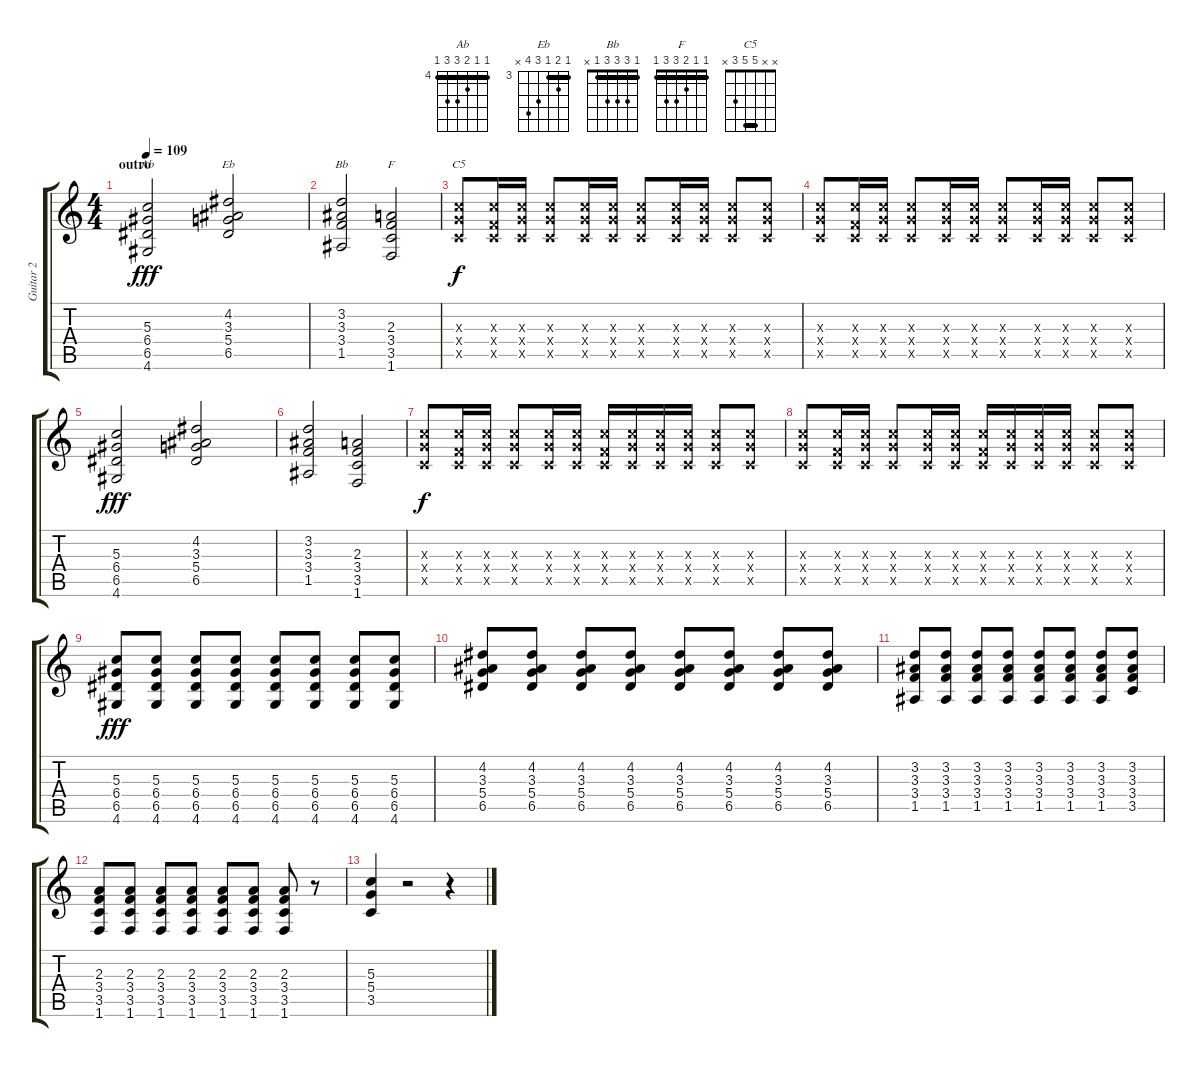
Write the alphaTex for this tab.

\track ("Guitar 2" "Guitar 2") {instrument overdrivenguitar}
\staff {score tabs}
\tuning (E4 B3 G3 D3 A2 E2) {hide}
\chord ("Ab" 4 4 5 6 6 4) {firstfret 4 barre 4}
\chord ("Eb" 3 4 3 5 6 x) {firstfret 3 barre 3}
\chord ("Bb" 1 3 3 3 1 x) {barre 1}
\chord ("F" 1 1 2 3 3 1) {barre 1}
\chord ("C5" x x 5 5 3 x) {barre 5}
\ts (4 4)
\section ("" "outro")
\tempo 109
\clef g2
\ks c
(5.3 6.4 6.5 4.6).2{ch "Ab" dy fff} (4.2 3.3 5.4 6.5).2{ch "Eb"} |
(3.2 3.3 3.4 1.5).2{ch "Bb"} (2.3 3.4 3.5 1.6).2{ch "F"} |
(5.3{x} 5.4{x} 3.5{x}).8{ch "C5" dy f} (5.3{x} 3.4{x} 3.5{x}).16 (5.3{x} 5.4{x} 3.5{x}).16 (5.3{x} 5.4{x} 3.5{x}).8 (5.3{x} 5.4{x} 3.5{x}).16 (5.3{x} 5.4{x} 3.5{x}).16 (5.3{x} 5.4{x} 3.5{x}).8 (5.3{x} 5.4{x} 3.5{x}).16 (5.3{x} 5.4{x} 3.5{x}).16 (5.3{x} 5.4{x} 3.5{x}).8 (5.3{x} 5.4{x} 3.5{x}).8 |
(5.3{x} 5.4{x} 3.5{x}).8 (5.3{x} 3.4{x} 3.5{x}).16 (5.3{x} 5.4{x} 3.5{x}).16 (5.3{x} 5.4{x} 3.5{x}).8 (5.3{x} 5.4{x} 3.5{x}).16 (5.3{x} 5.4{x} 3.5{x}).16 (5.3{x} 5.4{x} 3.5{x}).8 (5.3{x} 5.4{x} 3.5{x}).16 (5.3{x} 5.4{x} 3.5{x}).16 (5.3{x} 5.4{x} 3.5{x}).8 (5.3{x} 5.4{x} 3.5{x}).8 |
(5.3 6.4 6.5 4.6).2{dy fff} (4.2 3.3 5.4 6.5).2 |
(3.2 3.3 3.4 1.5).2 (2.3 3.4 3.5 1.6).2 |
(5.3{x} 5.4{x} 3.5{x}).8{dy f} (5.3{x} 3.4{x} 3.5{x}).16 (5.3{x} 5.4{x} 3.5{x}).16 (5.3{x} 5.4{x} 3.5{x}).8 (5.3{x} 5.4{x} 3.5{x}).16 (5.3{x} 5.4{x} 3.5{x}).16 (5.3{x} 3.4{x} 3.5{x}).16 (5.3{x} 5.4{x} 3.5{x}).16 (5.3{x} 5.4{x} 3.5{x}).16 (5.3{x} 5.4{x} 3.5{x}).16 (5.3{x} 5.4{x} 3.5{x}).8 (5.3{x} 5.4{x} 3.5{x}).8 |
(5.3{x} 5.4{x} 3.5{x}).8 (5.3{x} 3.4{x} 3.5{x}).16 (5.3{x} 5.4{x} 3.5{x}).16 (5.3{x} 5.4{x} 3.5{x}).8 (5.3{x} 5.4{x} 3.5{x}).16 (5.3{x} 5.4{x} 3.5{x}).16 (5.3{x} 3.4{x} 3.5{x}).16 (5.3{x} 5.4{x} 3.5{x}).16 (5.3{x} 5.4{x} 3.5{x}).16 (5.3{x} 5.4{x} 3.5{x}).16 (5.3{x} 5.4{x} 3.5{x}).8 (5.3{x} 5.4{x} 3.5{x}).8 |
(5.3 6.4 6.5 4.6).8{dy fff} (5.3 6.4 6.5 4.6).8 (5.3 6.4 6.5 4.6).8 (5.3 6.4 6.5 4.6).8 (5.3 6.4 6.5 4.6).8 (5.3 6.4 6.5 4.6).8 (5.3 6.4 6.5 4.6).8 (5.3 6.4 6.5 4.6).8 |
(4.2 3.3 5.4 6.5).8 (4.2 3.3 5.4 6.5).8 (4.2 3.3 5.4 6.5).8 (4.2 3.3 5.4 6.5).8 (4.2 3.3 5.4 6.5).8 (4.2 3.3 5.4 6.5).8 (4.2 3.3 5.4 6.5).8 (4.2 3.3 5.4 6.5).8 |
(3.2 3.3 3.4 1.5).8 (3.2 3.3 3.4 1.5).8 (3.2 3.3 3.4 1.5).8 (3.2 3.3 3.4 1.5).8 (3.2 3.3 3.4 1.5).8 (3.2 3.3 3.4 1.5).8 (3.2 3.3 3.4 1.5).8 (3.2 3.3 3.4 3.5).8 |
(2.3 3.4 3.5 1.6).8 (2.3 3.4 3.5 1.6).8 (2.3 3.4 3.5 1.6).8 (2.3 3.4 3.5 1.6).8 (2.3 3.4 3.5 1.6).8 (2.3 3.4 3.5 1.6).8 (2.3 3.4 3.5 1.6).8 r.8 |
(5.3 5.4 3.5).4 r.2 r.4
